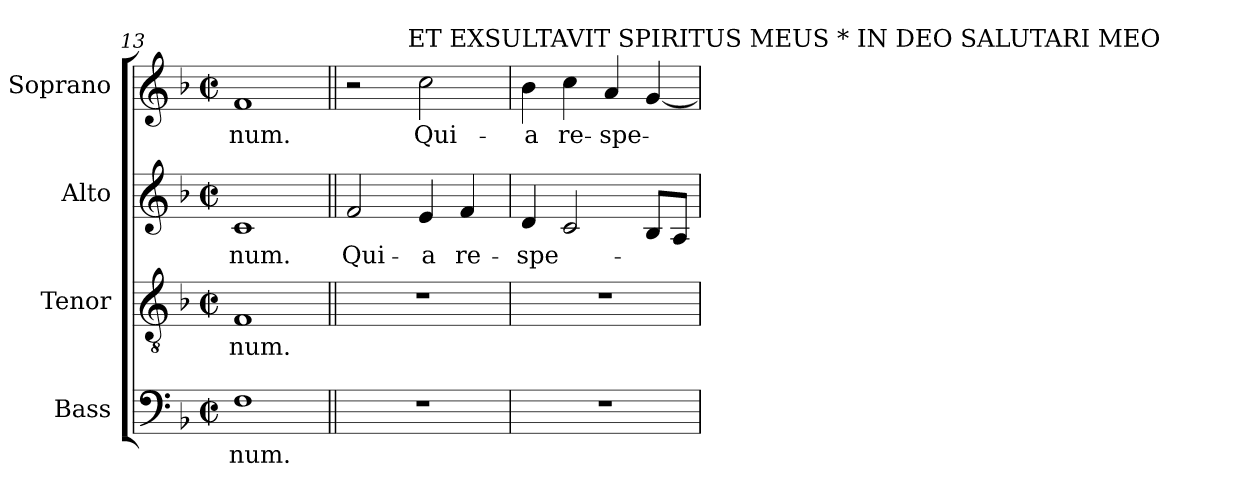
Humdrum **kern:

**kern	**text	**kern	**text	**kern	**text	**kern	**text
*part4	*part4	*part3	*part3	*part2	*part2	*part1	*part1
*staff4	*staff4	*staff3	*staff3	*staff2	*staff2	*staff1	*staff1
*I"Bass	*	*I"Tenor	*	*I"Alto	*	*I"Soprano	*
*I'B	*	*I'T	*	*I'A	*	*I'S	*
*clefF4	*	*clefGv2	*	*clefG2	*	*clefG2	*
*k[b-]	*	*k[b-]	*	*k[b-]	*	*k[b-]	*
*F:	*	*F:	*	*F:	*	*F:	*
*M2/2	*	*M2/2	*	*M2/2	*	*M2/2	*
*met(c|)	*	*met(c|)	*	*met(c|)	*	*met(c|)	*
=13	=13	=13	=13	=13	=13	=13	=13
1F	-num.	1F	-num.	1c	-num.	1f	-num.
!!LO:LB:g=z
=14||	=14||	=14||	=14||	=14||	=14||	=14||	=14||
*	*	*	*	*	*	*^	*
1r	.	1r	.	2f/	Qui-	2r	4...ryy	.
!	!	!	!	!	!	!	!LO:TX:a:t=ET EXSULTAVIT SPIRITUS MEUS * IN DEO SALUTARI MEO	!
.	.	.	.	.	.	.	2ryy	.
.	.	.	.	4e/	-a	2cc\	.	Qui-
.	.	.	.	4f/	re-	.	.	.
.	.	.	.	.	.	.	32ryy	.
*	*	*	*	*	*	*v	*v	*
=15	=15	=15	=15	=15	=15	=15	=15
1r	.	1r	.	4d/	-spe-	4b-\	-a
.	.	.	.	2c/	.	4cc\	re-
.	.	.	.	.	.	4a/	-spe-
.	.	.	.	8B-/L	.	[4g/	.
.	.	.	.	8A/J	.	.	.
=	=	=	=	=	=	=	=
*-	*-	*-	*-	*-	*-	*-	*-
